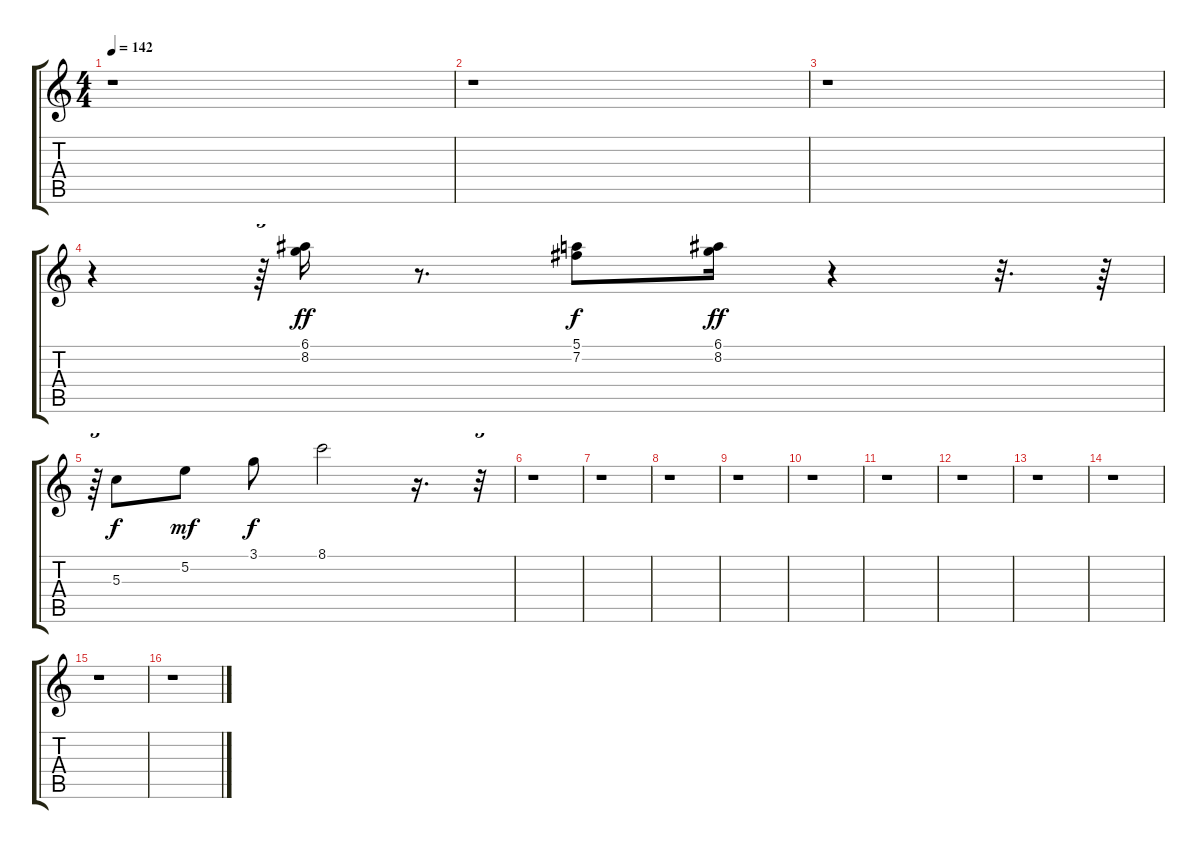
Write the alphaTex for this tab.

\track "" {instrument electricguitarclean}
\staff {score tabs}
\tuning (E4 B3 G3 D3 A2 E2) {hide}
\ts (4 4)
\tempo 142
\clef g2
\ks c
r.1{dy f} |
r.1 |
r.1 |
r.4 r.64{tu (3 2)} (6.1 8.2).16{dy ff} r.8{d} (5.1 7.2).8{dy f} (6.1 8.2).16{dy ff} r.4 r.32{d} r.64 |
r.64{tu (3 2)} 5.3.8{dy f} 5.2.8{dy mf} 3.1.8{dy f} 8.1.2 r.16{d} r.32{tu (3 2)} |
r.1 |
r.1 |
r.1 |
r.1 |
r.1 |
r.1 |
r.1 |
r.1 |
r.1 |
r.1 |
r.1
